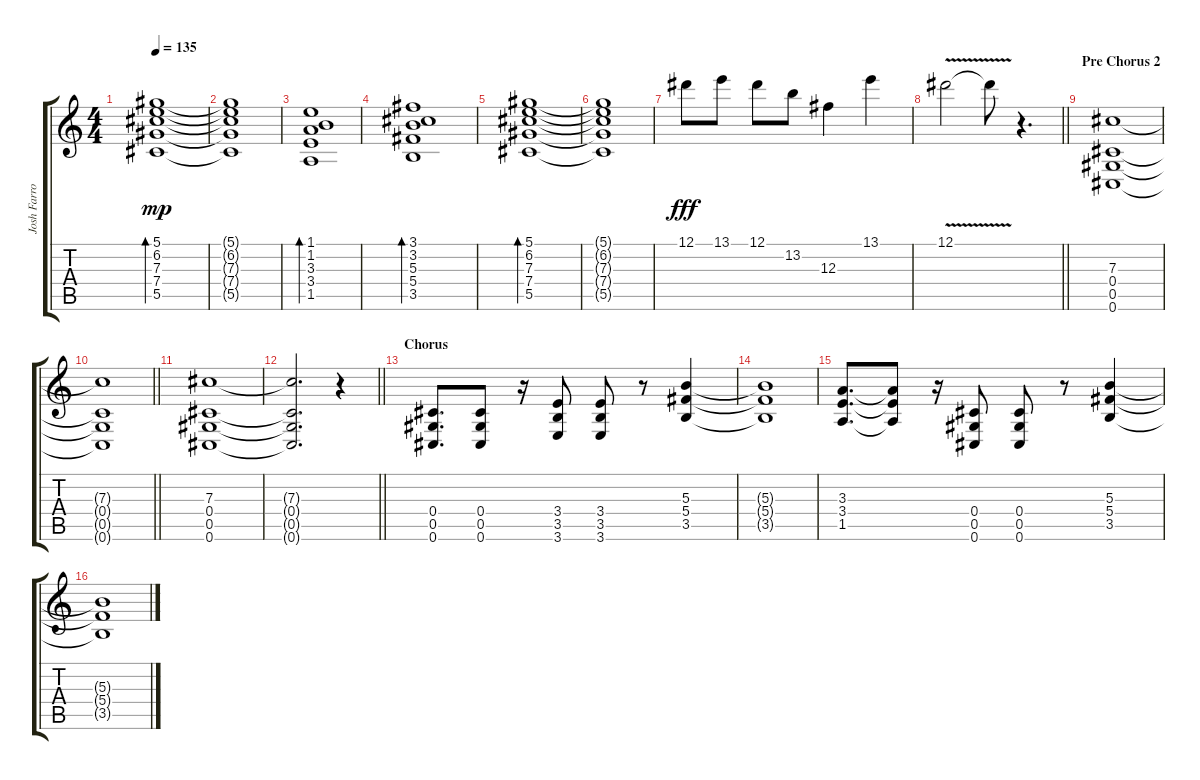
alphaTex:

\track ("Josh Farro (Lead Guitar)" "Josh Farro") {instrument overdrivenguitar}
\staff {score tabs}
\tuning (Eb4 Bb3 Gb3 Db3 Ab2 Db2) {hide}
\ts (4 4)
\tempo 135
\clef g2
\ks c
(5.1 6.2 7.3 7.4 5.5).1{bd 30 dy mp} |
(5.1{t} 6.2{t} 7.3{t} 7.4{t} 5.5{t}).1 |
(1.1 1.2 3.3 3.4 1.5).1{bd 30} |
(3.1 3.2 5.3 5.4 3.5).1{bd 30} |
(5.1 6.2 7.3 7.4 5.5).1{bd 30} |
(5.1{t} 6.2{t} 7.3{t} 7.4{t} 5.5{t}).1 |
12.1.8{dy fff volume 15 instrument overdrivenguitar} 13.1.8 12.1.8 13.2.8 12.3.4 13.1.4 |
\barLineRight lightlight
12.1{v}.2 12.1{t}.8 r.4{d} |
\section ("" "Pre Chorus 2")
(7.3 0.4 0.5 0.6).1 |
\barLineRight lightlight
(7.3{t} 0.4{t} 0.5{t} 0.6{t}).1 |
(7.3 0.4 0.5 0.6).1 |
\barLineRight lightlight
(7.3{t} 0.4{t} 0.5{t} 0.6{t}).2{d} r.4 |
\section ("" "Chorus")
(0.4 0.5 0.6).8{d} (0.4 0.5 0.6).8 r.16 (3.4 3.5 3.6).8 (3.4 3.5 3.6).8 r.8 (5.3 5.4 3.5).4 |
(5.3{t} 5.4{t} 3.5{t}).1 |
(3.3 3.4 1.5).8{d} (3.3{t} 3.4{t} 1.5{t}).8 r.16 (0.4 0.5 0.6).8 (0.4 0.5 0.6).8 r.8 (5.3 5.4 3.5).4 |
(5.3{t} 5.4{t} 3.5{t}).1
